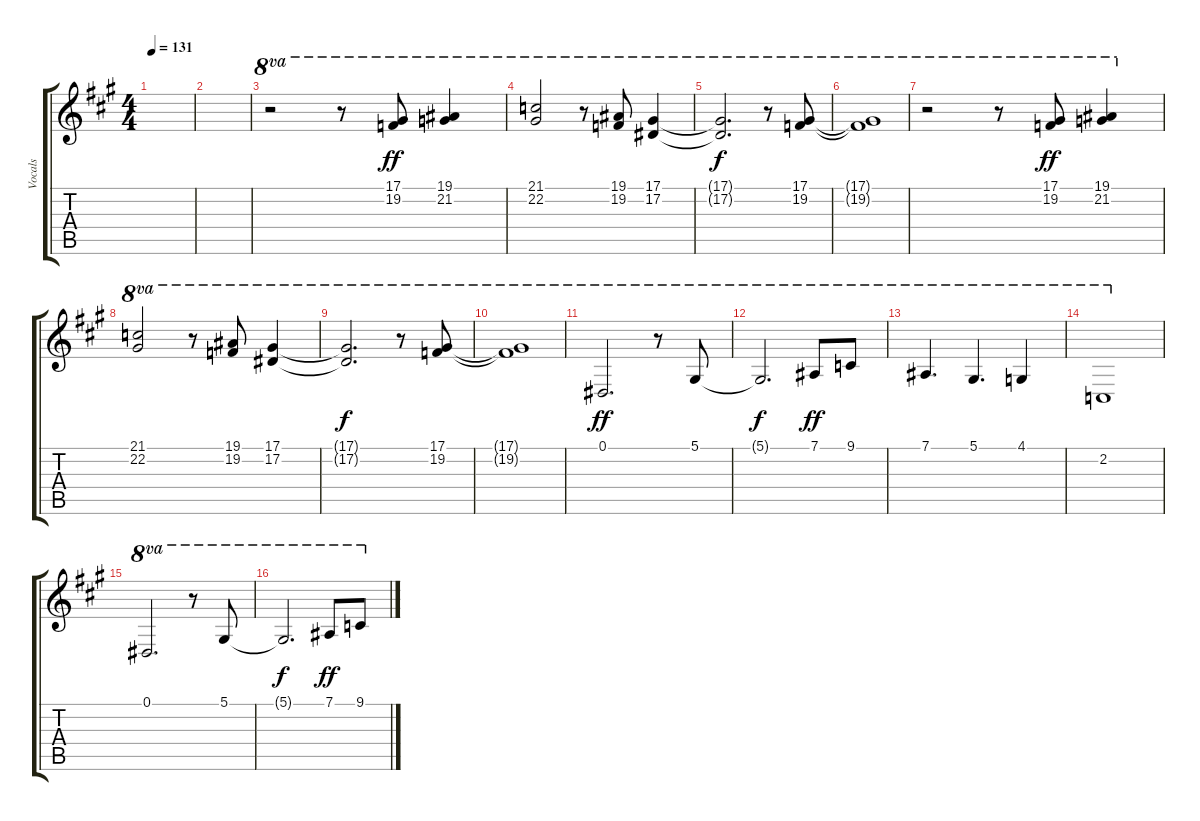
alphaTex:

\track ("Vocals" "Vocals") {instrument vibraphone}
\staff {score tabs}
\tuning (Eb4 Bb3 Gb3 Db3 Ab2 Eb2) {hide}
\ts (4 4)
\tempo 131
\clef g2
\ks a
|
|
r.2{ot 8va} r.8{ot 8va} (17.1 19.2).8{ot 8va dy ff} (19.1 21.2).4{ot 8va} |
(21.1 22.2).2{ot 8va} r.8{ot 8va} (19.1 19.2).8{ot 8va} (17.1 17.2).4{ot 8va} |
(17.1{t} 17.2{t}).2{d ot 8va dy f} r.8{ot 8va} (17.1 19.2).8{ot 8va} |
(17.1{t} 19.2{t}).1{ot 8va} |
r.2{ot 8va} r.8{ot 8va} (17.1 19.2).8{ot 8va dy ff} (19.1 21.2).4{ot 8va} |
(21.1 22.2).2{ot 8va} r.8{ot 8va} (19.1 19.2).8{ot 8va} (17.1 17.2).4{ot 8va} |
(17.1{t} 17.2{t}).2{d ot 8va dy f} r.8{ot 8va} (17.1 19.2).8{ot 8va} |
(17.1{t} 19.2{t}).1{ot 8va} |
0.1.2{d ot 8va dy ff} r.8{ot 8va} 5.1.8{ot 8va} |
5.1{t}.2{d ot 8va dy f} 7.1.8{ot 8va dy ff} 9.1.8{ot 8va} |
7.1.4{d ot 8va} 5.1.4{d ot 8va} 4.1.4{ot 8va} |
2.2.1{ot 8va} |
0.1.2{d ot 8va} r.8{ot 8va} 5.1.8{ot 8va} |
5.1{t}.2{d ot 8va dy f} 7.1.8{ot 8va dy ff} 9.1.8{ot 8va}
